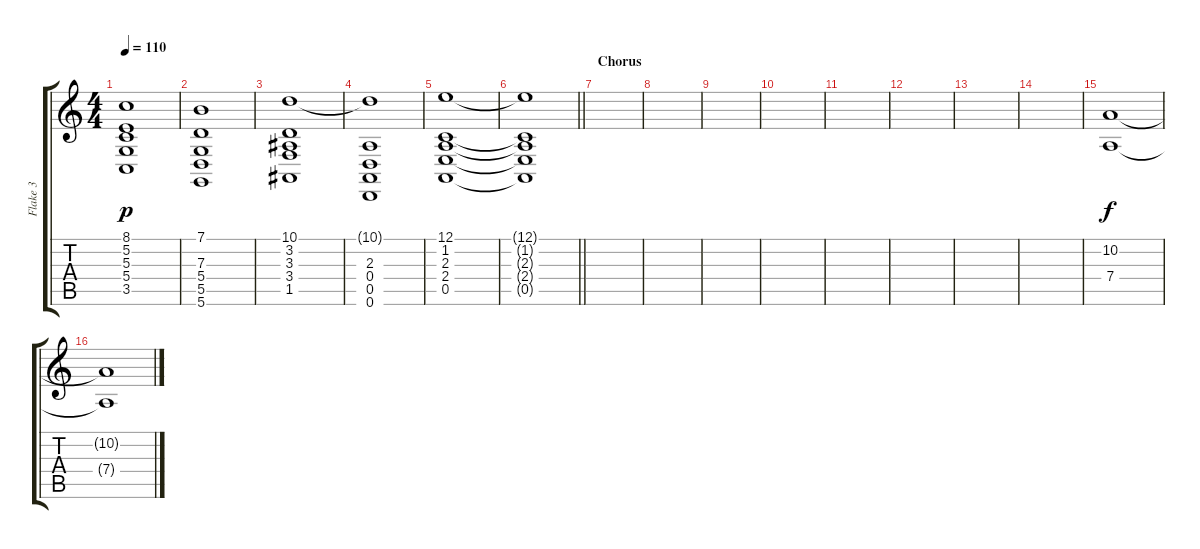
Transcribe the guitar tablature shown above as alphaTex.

\track ("Flake 3" "Flake 3") {instrument lead2sawtooth}
\staff {score tabs}
\tuning (E4 B3 G3 D3 A2 D2) {hide}
\ts (4 4)
\tempo 110
\clef g2
\ks c
(8.1{t} 5.2{t} 5.3{t} 5.4{t} 3.5{t}).1{dy p} |
(7.1 7.3 5.4 5.5 5.6).1 |
(10.1 3.2 3.3 3.4 1.5).1 |
(10.1{t} 2.3 0.4 0.5 0.6).1 |
(12.1 1.2 2.3 2.4 0.5).1 |
\barLineRight lightlight
(12.1{t} 1.2{t} 2.3{t} 2.4{t} 0.5{t}).1 |
\section ("" "Chorus")
|
|
|
|
|
|
|
|
(10.2 7.4).1{dy f instrument lead2sawtooth} |
(10.2{t} 7.4{t}).1
